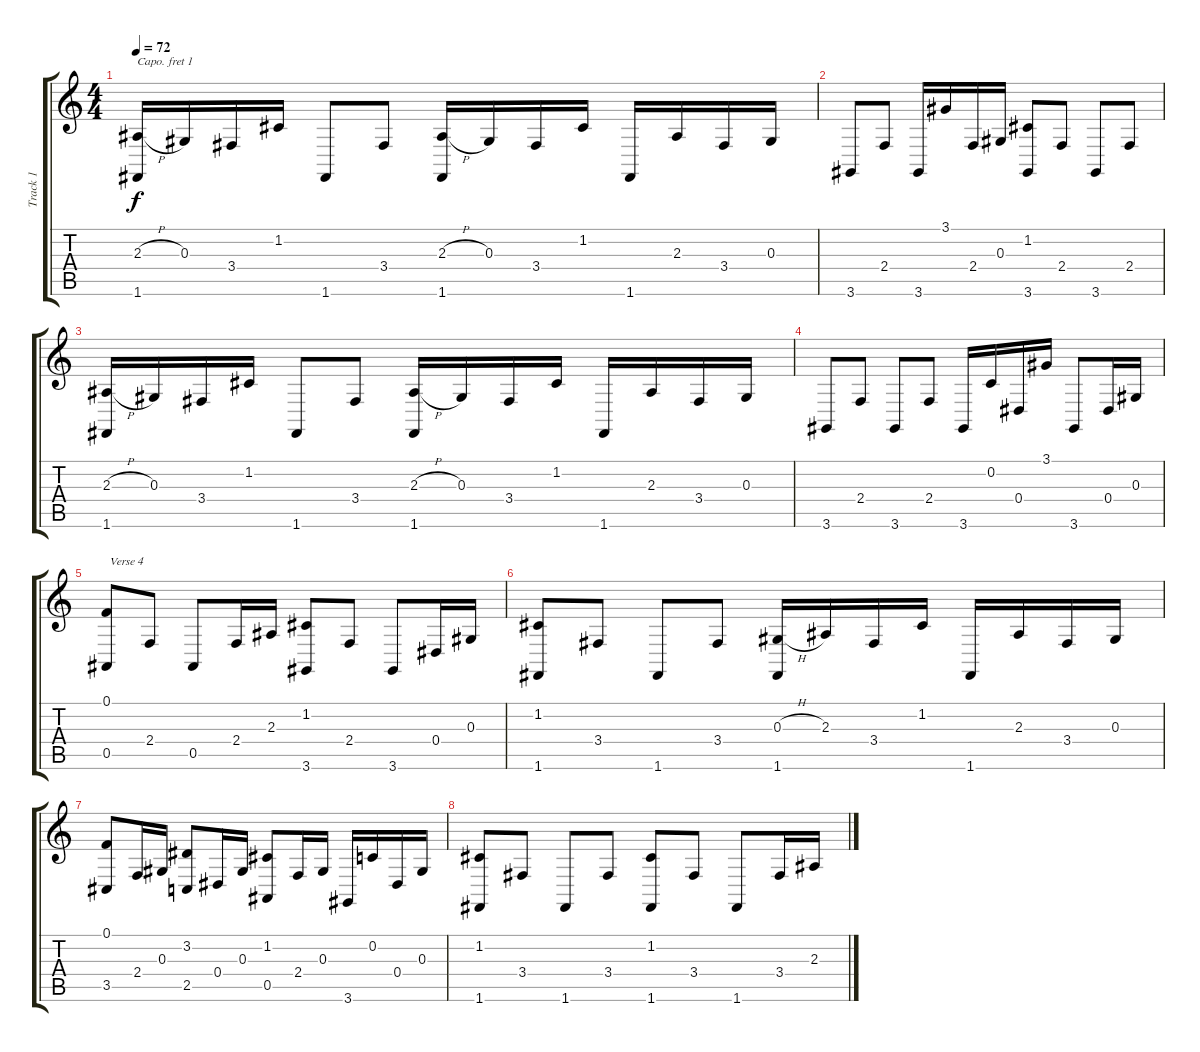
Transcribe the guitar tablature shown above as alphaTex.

\track ("Track 1" "Track 1") {instrument acousticgrandpiano}
\staff {score tabs}
\capo 1
\tuning (E4 B3 G3 D3 A2 E2) {hide}
\ts (4 4)
\tempo 72
\clef g2
\ks c
(2.3{h} 1.6).16{dy f} 0.3.16 3.4.16 1.2.16 1.6.8 3.4.8 (2.3{h} 1.6).16 0.3.16 3.4.16 1.2.16 1.6.16 2.3.16 3.4.16 0.3.16 |
3.6.8 2.4.8 3.6.16 3.1.16 2.4.16 0.3.16 (1.2 3.6).8 2.4.8 3.6.8 2.4.8 |
(2.3{h} 1.6).16 0.3.16 3.4.16 1.2.16 1.6.8 3.4.8 (2.3{h} 1.6).16 0.3.16 3.4.16 1.2.16 1.6.16 2.3.16 3.4.16 0.3.16 |
3.6.8 2.4.8 3.6.8 2.4.8 3.6.16 0.2.16 0.4.16 3.1.16 3.6.8 0.4.16 0.3.16 |
(0.1 0.5).8{txt " Verse 4"} 2.4.8 0.5.8 2.4.16 2.3.16 (1.2 3.6).8 2.4.8 3.6.8 0.4.16 0.3.16 |
(1.2 1.6).8 3.4.8 1.6.8 3.4.8 (0.3{h} 1.6).16 2.3.16 3.4.16 1.2.16 1.6.16 2.3.16 3.4.16 0.3.16 |
(0.1 3.5).8 2.4.16 0.3.16 (3.2 2.5).8 0.4.16 0.3.16 (1.2 0.5).8 2.4.16 0.3.16 3.6.16 0.2.16 0.4.16 0.3.16 |
(1.2 1.6).8 3.4.8 1.6.8 3.4.8 (1.2 1.6).8 3.4.8 1.6.8 3.4.16 2.3.16
